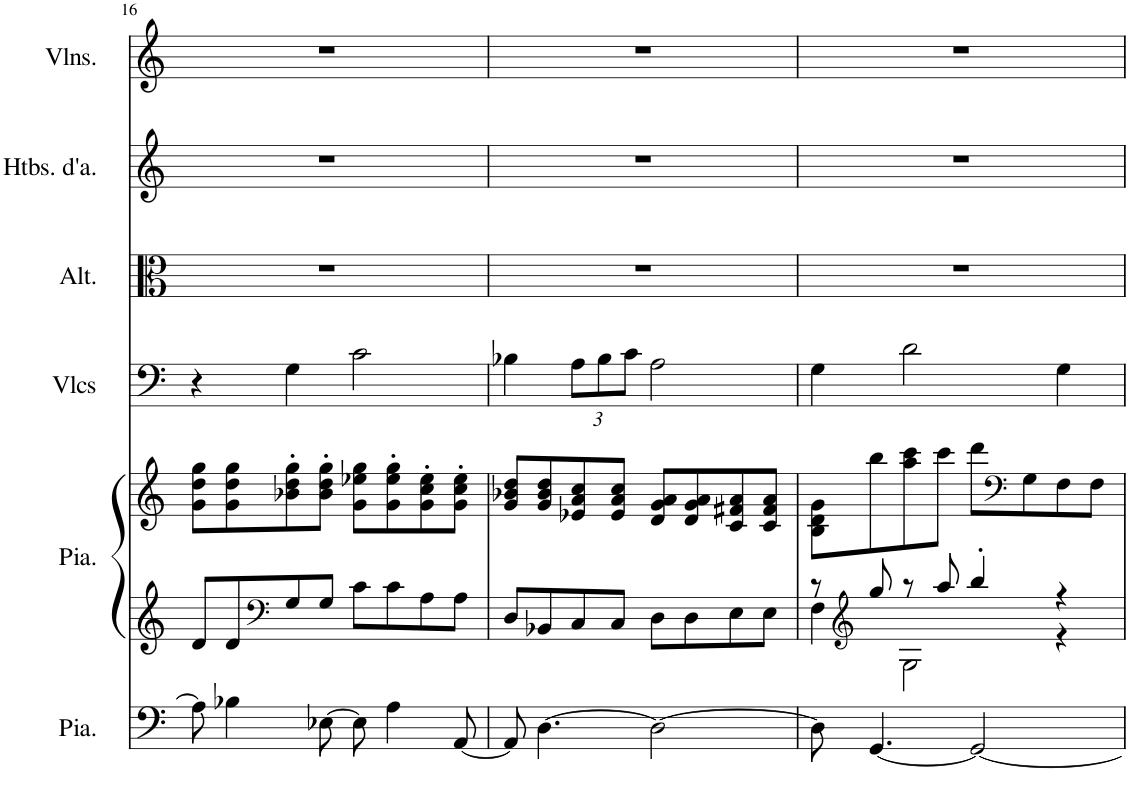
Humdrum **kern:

**kern	**kern	**kern	**kern	**kern	**kern	**kern
*part6	*part5	*part5	*part4	*part3	*part2	*part1
*staff7	*staff6	*staff5	*staff4	*staff3	*staff2	*staff1
*I"Piano, Pedals	*I"Piano, Organ	*	*I"Violoncelles, Bass	*I"Altos, Tenor	*I"Hautbois d'amour, Alto	*I"Violons, Soprano
*I'Pia.	*I'Pia.	*	*I'Vlcs	*I'Alt.	*I'Htbs. d'a.	*I'Vlns.
!!LO:PB:g=z
*clefF4	*clefG2	*clefG2	*clefF4	*clefC3	*clefG2	*clefG2
*	*	*	*	*	*Trd2c3	*
*k[]	*k[]	*k[]	*k[]	*k[]	*k[]	*k[]
*M4/4	*M4/4	*M4/4	*M4/4	*M4/4	*M4/4	*M4/4
=16	=16	=16	=16	=16	=16	=16
8A\]	8d/L	8g\ 8dd\ 8gg\L	4r	1r	1r	1r
4B-X\	8d/	8g\ 8dd\ 8gg\	.	.	.	.
*	*clefF4	*	*	*	*	*
.	8G/	8b-X\' 8dd\' 8gg\'	4G\	.	.	.
[8E-X\	8G/J	8b-\' 8dd\' 8gg\'J	.	.	.	.
8E-\]	8c\L	8g\ 8ee-X\ 8gg\L	2c\	.	.	.
4A\	8c\	8g\' 8ee-\' 8gg\'	.	.	.	.
.	8A\	8g\' 8cc\' 8ee-\'	.	.	.	.
[8AA/	8A\J	8g\' 8cc\' 8ee-\'J	.	.	.	.
=17	=17	=17	=17	=17	=17	=17
8AA/]	8D/L	8g/ 8b-X/ 8dd/L	4B-X\	1r	1r	1r
[4.D\	8BB-X/	8g/ 8b-/ 8dd/	.	.	.	.
*	*	*	*Xbrackettup	*	*	*
.	8C/	8e-X/ 8a/ 8cc/	12A\L	.	.	.
.	.	.	12B-\	.	.	.
.	8C/J	8e-/ 8a/ 8cc/J	.	.	.	.
.	.	.	12c\J	.	.	.
2D\_	8D\L	8d/ 8g/ 8a/L	2A\	.	.	.
.	8D\	8d/ 8g/ 8a/	.	.	.	.
.	8E\	8c/ 8f#X/ 8a/	.	.	.	.
.	8E\J	8c/ 8f#/ 8a/J	.	.	.	.
=18	=18	=18	=18	=18	=18	=18
*	*^	*	*	*	*	*
8D\]	8r	4F\	8B\ 8d\ 8g\L	4G\	1r	1r	1r
*	*clefG2	*	*	*	*	*	*
[4.GG/	8gg/	.	8bb\	.	.	.	.
.	8r	2G\	8aa\ 8ccc\	2d\	.	.	.
.	8aa/	.	8ccc\J	.	.	.	.
2GG/_	4bb'/	.	8ddd\L	.	.	.	.
*	*	*	*clefF4	*	*	*	*
.	.	.	8G\	.	.	.	.
.	4r	4r	8F\	4G\	.	.	.
.	.	.	8F\J	.	.	.	.
*	*v	*v	*	*	*	*	*
=	=	=	=	=	=	=
*-	*-	*-	*-	*-	*-	*-
